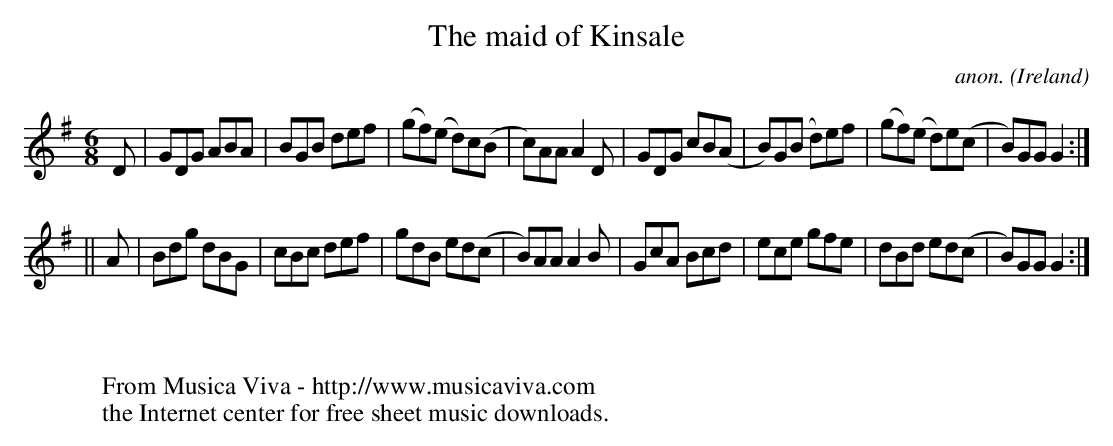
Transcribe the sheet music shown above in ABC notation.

X:1
T:The maid of Kinsale
C:anon.
O:Ireland
M:6/8
L:1/8
K:G
D|GDG ABA|BGB def|(gf)(e d)c(B|c)AA A2D|GDG cB(A|B)G(B d)ef|(gf)(e d)e(c|B)GG G2:|
||A|Bdg dBG|cBc def|gdB ed(c|B)AA A2B|GcA Bcd|ece gfe|dBd ed(c|B)GG G2:|
W:
W:
W: From Musica Viva - http://www.musicaviva.com
W: the Internet center for free sheet music downloads.
